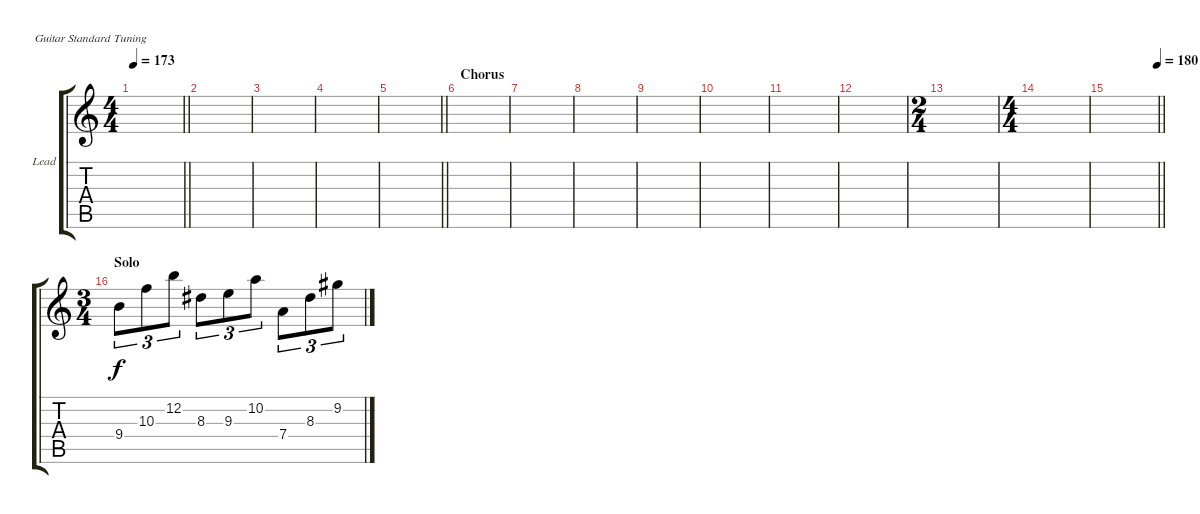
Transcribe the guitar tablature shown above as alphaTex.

\bracketExtendMode groupsimilarinstruments
\firstSystemTrackNameOrientation horizontal
\otherSystemsTrackNameOrientation horizontal
\track ("Guitar Lead" "Lead") {instrument distortionguitar}
\staff {score tabs}
\tuning (E4 B3 G3 D3 A2 E2)
\ts (4 4)
\tempo 173
\clef g2
\scale
0.333333
\barLineRight lightlight
\ks c
|
\scale
0.333333 |
\scale
0.333333 |
\scale
0.333333 |
\scale
0.333333
\barLineRight lightlight
|
\section ("" "Chorus")
\scale
0.333333 |
\scale
0.333333 |
\scale
0.333333 |
\scale
0.333333 |
\scale
0.333333 |
\scale
0.257261 |
\scale
0.257261 |
\ts (2 4)
\scale
0.485477 |
\ts (4 4)
\scale
0.39527 |
\tempo (180 1)
\scale
0.209459
\barLineRight lightlight
|
\ts (3 4)
\section ("" "Solo")
\scale
0.39527 9.4.8{tu (3 2)} 10.3.8{tu (3 2)} 12.2.8{tu (3 2)} 8.3.8{tu (3 2)} 9.3.8{tu (3 2)} 10.2.8{tu (3 2)} 7.4.8{tu (3 2)} 8.3.8{tu (3 2)} 9.2.8{tu (3 2)}
